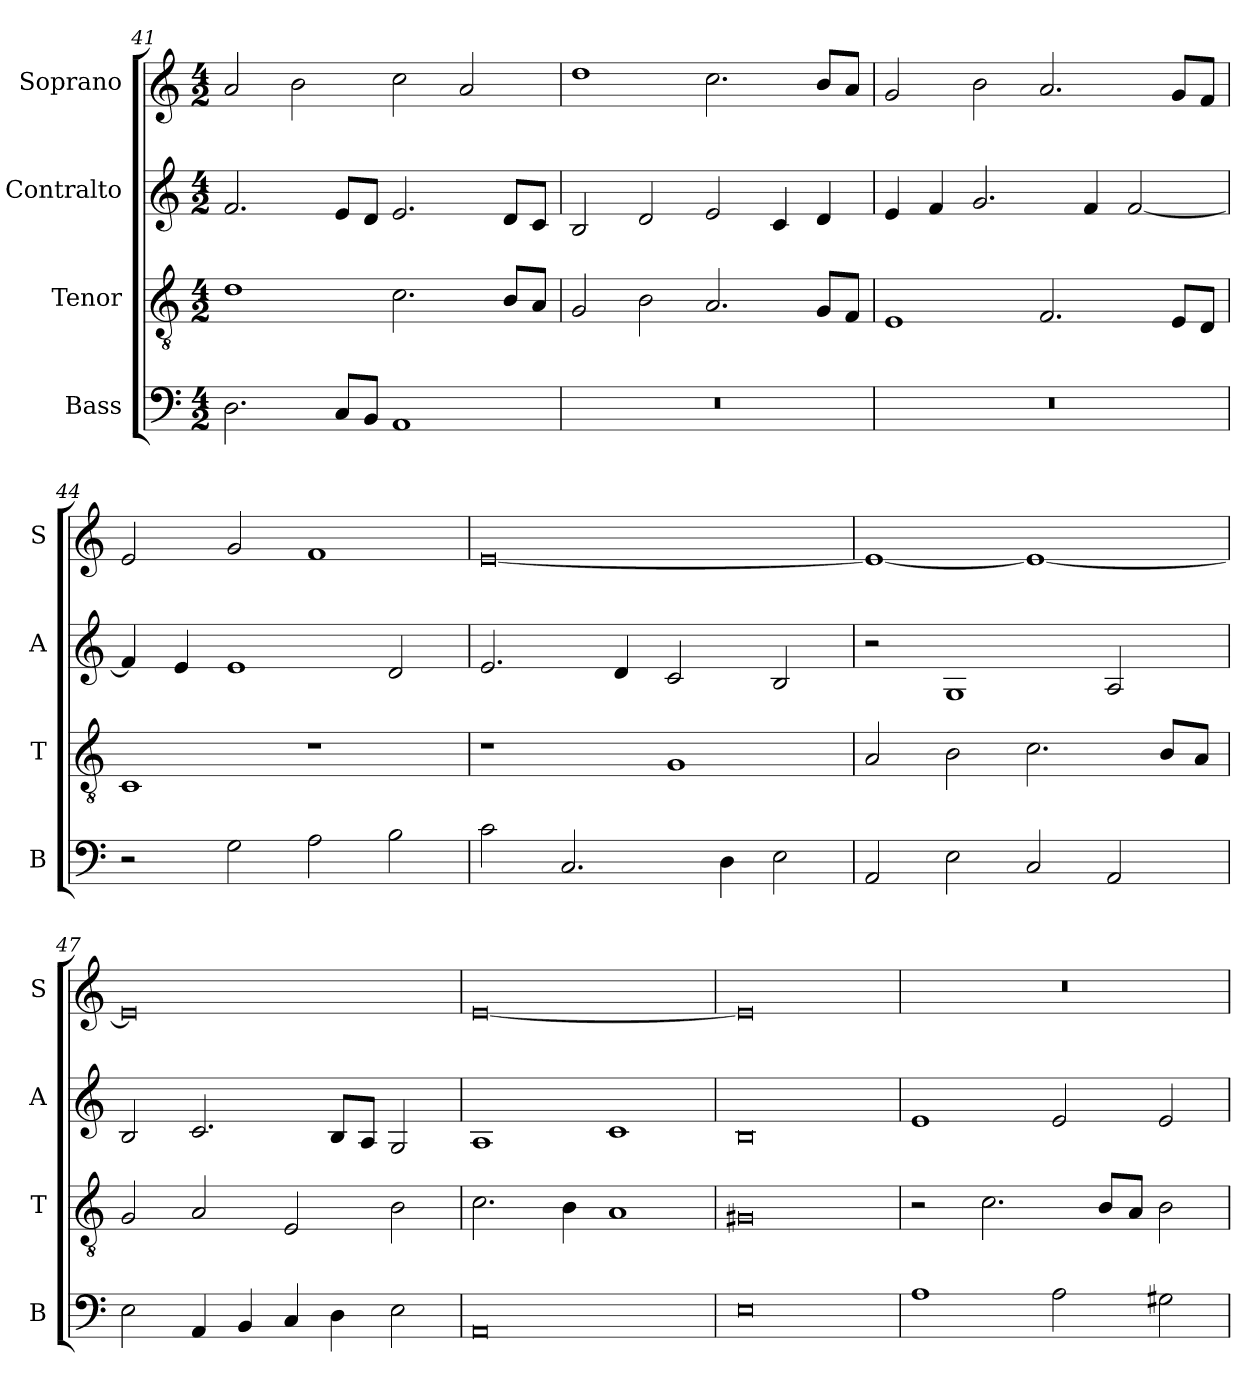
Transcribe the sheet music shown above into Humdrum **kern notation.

**kern	**kern	**kern	**kern
*part4	*part3	*part2	*part1
*staff4	*staff3	*staff2	*staff1
*I"Bass	*I"Tenor	*I"Contralto	*I"Soprano
*I'B	*I'T	*I'A	*I'S
*clefF4	*clefGv2	*clefG2	*clefG2
*k[]	*k[]	*k[]	*k[]
*A:aeo	*A:aeo	*A:aeo	*A:aeo
*M4/2	*M4/2	*M4/2	*M4/2
=41	=41	=41	=41
2.D	1d	2.f	2a
.	.	.	2b
8C/L	.	8e/L	.
8BB/J	.	8d/J	.
1AA	2.c	2.e	2cc
.	.	.	2a
.	8B/L	8d/L	.
.	8A/J	8c/J	.
=42	=42	=42	=42
0r	2G	2B	1dd
.	2B	2d	.
.	2.A	2e	2.cc
.	.	4c	.
.	8G/L	4d	8b/L
.	8F/J	.	8a/J
=43	=43	=43	=43
0r	1E	4e	2g
.	.	4f	.
.	.	2.g	2b
.	2.F	.	2.a
.	.	4f	.
.	.	[2f	.
.	8E/L	.	8g/L
.	8D/J	.	8f/J
=44	=44	=44	=44
2r	1C	4f]	2e
.	.	4e	.
2G	.	1e	2g
2A	1r	.	1f
2B	.	2d	.
=45	=45	=45	=45
2c	1r	2.e	[0e
2.C	.	.	.
.	.	4d	.
.	1G	2c	.
4D	.	.	.
2E	.	2B	.
=46	=46	=46	=46
2AA	2A	2r	1e_
2E	2B	1G	.
2C	2.c	.	1e_
2AA	.	2A	.
.	8B/L	.	.
.	8A/J	.	.
=47	=47	=47	=47
2E	2G	2B	0e]
4AA	2A	2.c	.
4BB	.	.	.
4C	2E	.	.
4D	.	8B/L	.
.	.	8A/J	.
2E	2B	2G	.
=48	=48	=48	=48
0AA	2.c	1A	[0e
.	4B	.	.
.	1A	1c	.
=49	=49	=49	=49
0E	0G#X	0B	0e]
=50	=50	=50	=50
1A	2r	1e	0r
.	2.c	.	.
2A	.	2e	.
.	8B/L	.	.
.	8A/J	.	.
2G#X	2B	2e	.
=	=	=	=
*-	*-	*-	*-
